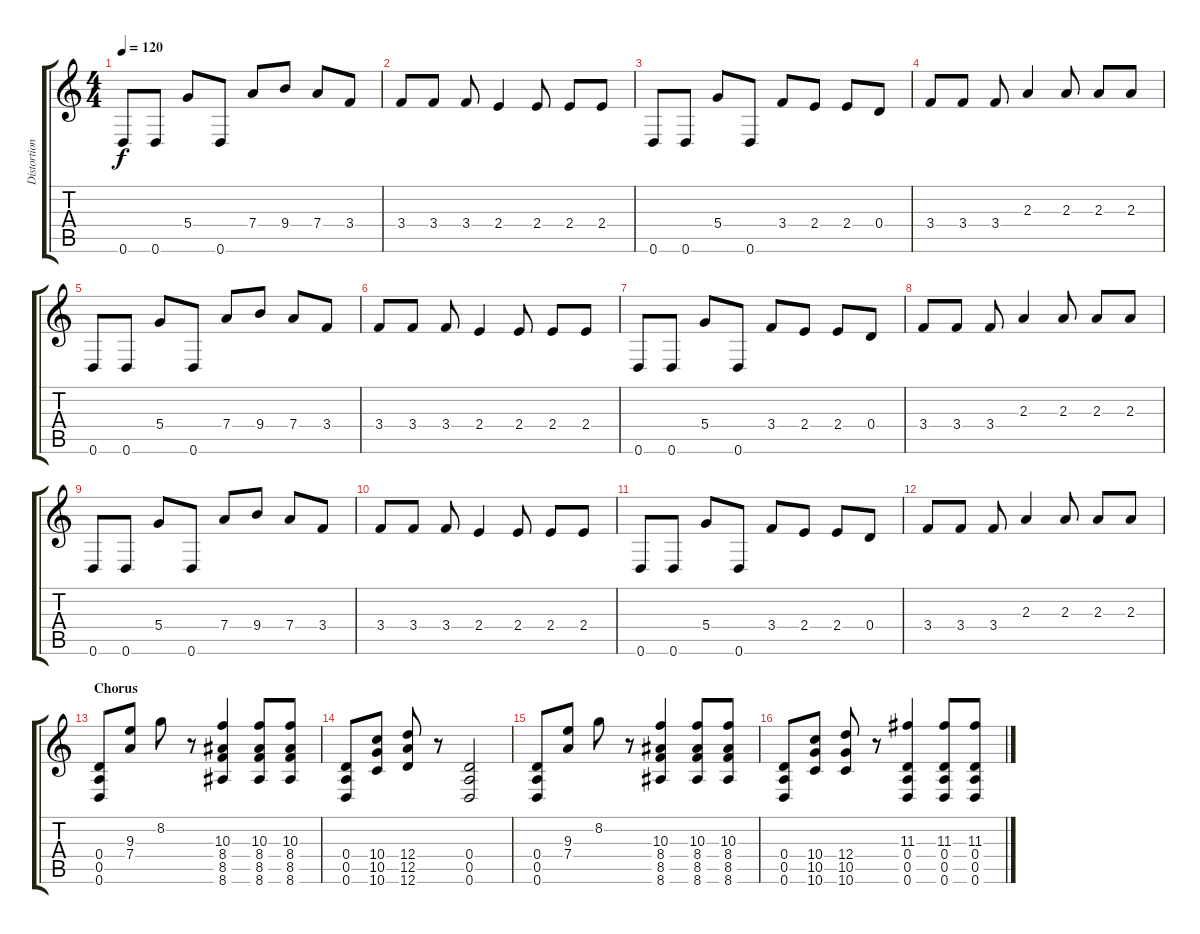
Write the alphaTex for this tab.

\track ("Distortion Guitar" "Distortion") {instrument distortionguitar}
\staff {score tabs}
\tuning (E4 B3 G3 D3 A2 D2) {hide}
\ts (4 4)
\tempo 120
\clef g2
\ks c
0.6.8{dy f} 0.6.8 5.4.8 0.6.8 7.4.8 9.4.8 7.4.8 3.4.8 |
3.4.8 3.4.8 3.4.8 2.4.4 2.4.8 2.4.8 2.4.8 |
0.6.8 0.6.8 5.4.8 0.6.8 3.4.8 2.4.8 2.4.8 0.4.8 |
3.4.8 3.4.8 3.4.8 2.3.4 2.3.8 2.3.8 2.3.8 |
0.6.8 0.6.8 5.4.8 0.6.8 7.4.8 9.4.8 7.4.8 3.4.8 |
3.4.8 3.4.8 3.4.8 2.4.4 2.4.8 2.4.8 2.4.8 |
0.6.8 0.6.8 5.4.8 0.6.8 3.4.8 2.4.8 2.4.8 0.4.8 |
3.4.8 3.4.8 3.4.8 2.3.4 2.3.8 2.3.8 2.3.8 |
0.6.8 0.6.8 5.4.8 0.6.8 7.4.8 9.4.8 7.4.8 3.4.8 |
3.4.8 3.4.8 3.4.8 2.4.4 2.4.8 2.4.8 2.4.8 |
0.6.8 0.6.8 5.4.8 0.6.8 3.4.8 2.4.8 2.4.8 0.4.8 |
3.4.8 3.4.8 3.4.8 2.3.4 2.3.8 2.3.8 2.3.8 |
\section ("" "Chorus")
(0.4 0.5 0.6).8 (9.3 7.4).8 8.2.8 r.8 (10.3 8.4 8.5 8.6).4 (10.3 8.4 8.5 8.6).8 (10.3 8.4 8.5 8.6).8 |
(0.4 0.5 0.6).8 (10.4 10.5 10.6).8 (12.4 12.5 12.6).8 r.8 (0.4 0.5 0.6).2 |
(0.4 0.5 0.6).8 (9.3 7.4).8 8.2.8 r.8 (10.3 8.4 8.5 8.6).4 (10.3 8.4 8.5 8.6).8 (10.3 8.4 8.5 8.6).8 |
(0.4 0.5 0.6).8 (10.4 10.5 10.6).8 (12.4 10.5 10.6).8 r.8 (11.3 0.4 0.5 0.6).4 (11.3 0.4 0.5 0.6).8 (11.3 0.4 0.5 0.6).8
